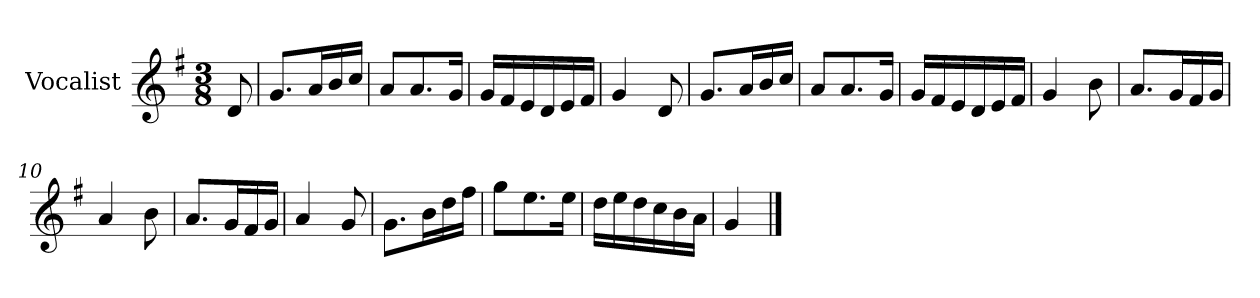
**kern
*part1
*staff1
*I"Vocalist
*k[f#]
*G:
*M3/8
=
8d
=1
8.gL
16aL
16b
16ccJJ
=2
8aL
8.a
16gJk
=3
16gLL
16f#
16e
16d
16e
16f#JJ
=4
4g
8d
=5
8.gL
16aL
16b
16ccJJ
=6
8aL
8.a
16gJk
=7
16gLL
16f#
16e
16d
16e
16f#JJ
=8
4g
8b
=9
8.aL
16gL
16f#
16gJJ
=10
4a
8b
=11
8.aL
16gL
16f#
16gJJ
=12
4a
8g
=13
8.gL
16bL
16dd
16ff#JJ
=14
8ggL
8.ee
16eeJk
=15
16ddLL
16ee
16dd
16cc
16b
16aJJ
=16
4g
==
*-
